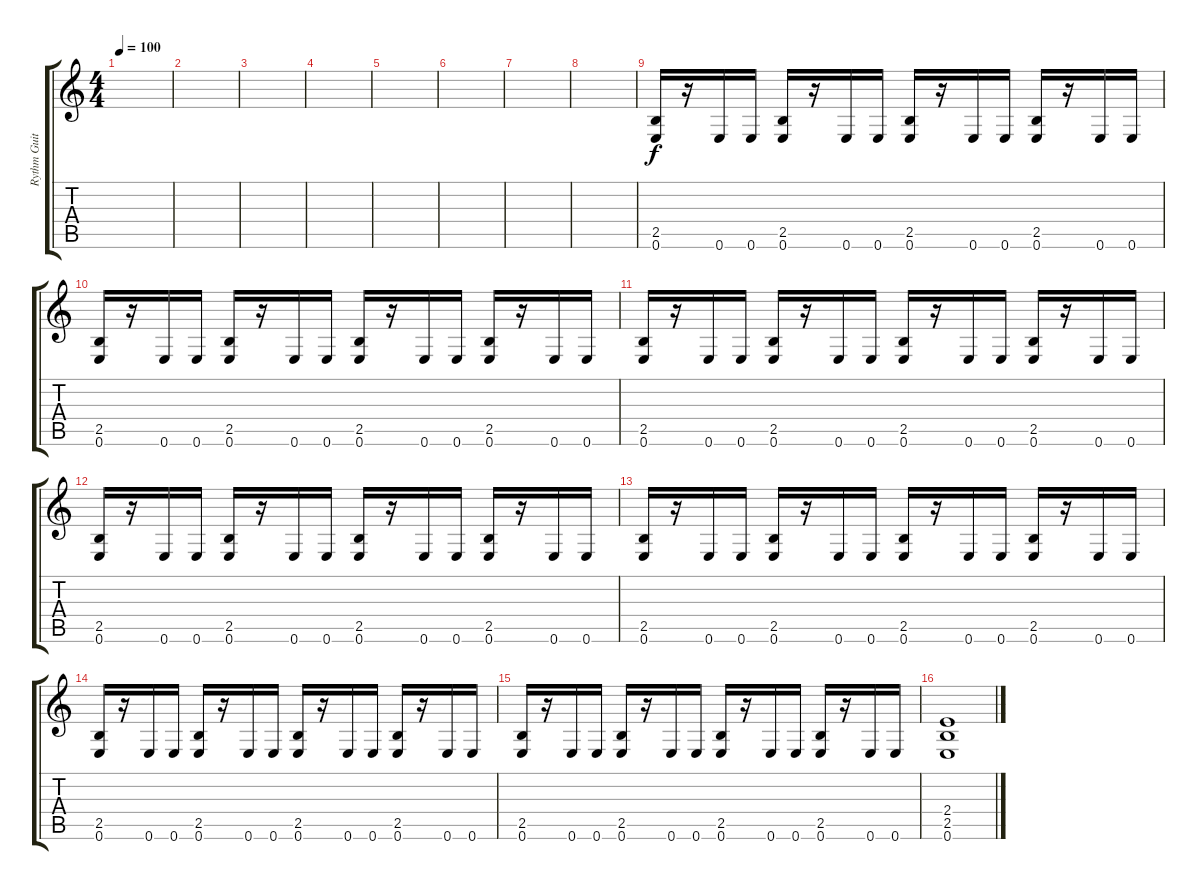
\track ("Rythm Guitar" "Rythm Guit") {instrument overdrivenguitar}
\staff {score tabs}
\tuning (E4 B3 G3 D3 A2 E2) {hide}
\ts (4 4)
\tempo 100
\clef g2
\ks c
|
|
|
|
|
|
|
|
(2.5 0.6).16 r.16 0.6.16 0.6.16 (2.5 0.6).16 r.16 0.6.16 0.6.16 (2.5 0.6).16 r.16 0.6.16 0.6.16 (2.5 0.6).16 r.16 0.6.16 0.6.16 |
(2.5 0.6).16 r.16 0.6.16 0.6.16 (2.5 0.6).16 r.16 0.6.16 0.6.16 (2.5 0.6).16 r.16 0.6.16 0.6.16 (2.5 0.6).16 r.16 0.6.16 0.6.16 |
(2.5 0.6).16 r.16 0.6.16 0.6.16 (2.5 0.6).16 r.16 0.6.16 0.6.16 (2.5 0.6).16 r.16 0.6.16 0.6.16 (2.5 0.6).16 r.16 0.6.16 0.6.16 |
(2.5 0.6).16 r.16 0.6.16 0.6.16 (2.5 0.6).16 r.16 0.6.16 0.6.16 (2.5 0.6).16 r.16 0.6.16 0.6.16 (2.5 0.6).16 r.16 0.6.16 0.6.16 |
(2.5 0.6).16 r.16 0.6.16 0.6.16 (2.5 0.6).16 r.16 0.6.16 0.6.16 (2.5 0.6).16 r.16 0.6.16 0.6.16 (2.5 0.6).16 r.16 0.6.16 0.6.16 |
(2.5 0.6).16 r.16 0.6.16 0.6.16 (2.5 0.6).16 r.16 0.6.16 0.6.16 (2.5 0.6).16 r.16 0.6.16 0.6.16 (2.5 0.6).16 r.16 0.6.16 0.6.16 |
(2.5 0.6).16 r.16 0.6.16 0.6.16 (2.5 0.6).16 r.16 0.6.16 0.6.16 (2.5 0.6).16 r.16 0.6.16 0.6.16 (2.5 0.6).16 r.16 0.6.16 0.6.16 |
(2.4 2.5 0.6).1
